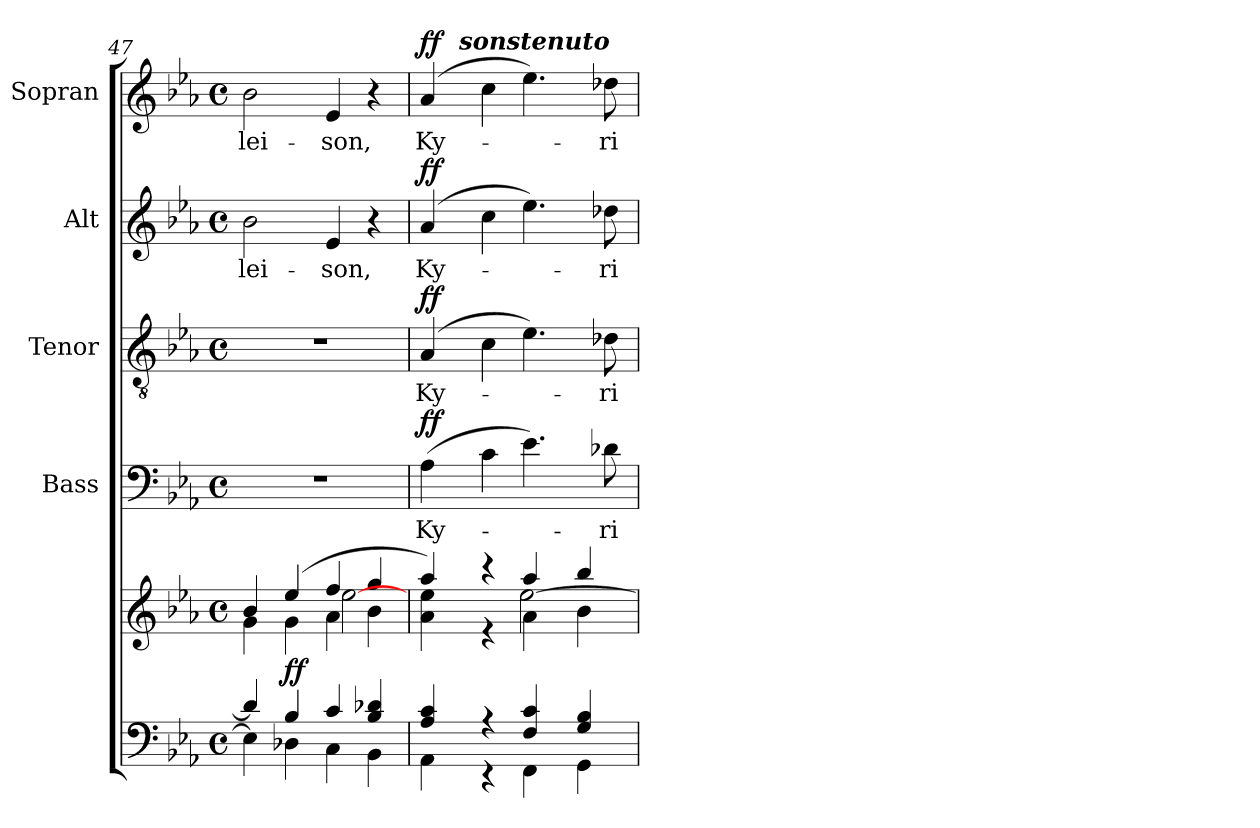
**kern	**kern	**dynam	**kern	**text	**dynam	**kern	**text	**dynam	**kern	**text	**dynam	**kern	**text	**dynam
*part5	*part5	*part5	*part4	*part4	*part4	*part3	*part3	*part3	*part2	*part2	*part2	*part1	*part1	*part1
*staff6	*staff5	*staff5/6	*staff4	*staff4	*staff4	*staff3	*staff3	*staff3	*staff2	*staff2	*staff2	*staff1	*staff1	*staff1
*	*	*	*I"Bass	*	*	*I"Tenor	*	*	*I"Alt	*	*	*I"Sopran	*	*
*	*	*	*I'B.	*	*	*I'T.	*	*	*I'A.	*	*	*I'S.	*	*
*clefF4	*clefG2	*	*clefF4	*	*	*clefGv2	*	*	*clefG2	*	*	*clefG2	*	*
*k[b-e-a-]	*k[b-e-a-]	*	*k[b-e-a-]	*	*	*k[b-e-a-]	*	*	*k[b-e-a-]	*	*	*k[b-e-a-]	*	*
*E-:	*E-:	*	*E-:	*	*	*E-:	*	*	*E-:	*	*	*E-:	*	*
*M4/4	*M4/4	*	*M4/4	*	*	*M4/4	*	*	*M4/4	*	*	*M4/4	*	*
*met(c)	*met(c)	*	*met(c)	*	*	*met(c)	*	*	*met(c)	*	*	*met(c)	*	*
=47	=47	=47	=47	=47	=47	=47	=47	=47	=47	=47	=47	=47	=47	=47
*^	*^	*	*	*	*	*	*	*	*	*	*	*	*	*
*	*	*	*^	*	*	*	*	*	*	*	*	*	*	*	*	*
!	!	!	!	!	!	!	!	!	!	!	!	!	!LO:LY:b	!	!	!LO:LY:b	!
4d-/]	4E-\]	4b-/	4g\	2ryy	.	1r	.	.	1r	.	.	2b-\	-lei-	.	2b-\	-lei-	.
!	!	!	!	!	!LO:DY:b	!	!	!	!	!	!	!	!	!	!	!	!
4B-/	4D-X\	(4ee-/	4g\	.	ff	.	.	.	.	.	.	.	.	.	.	.	.
!	!	!	!	!	!	!	!	!	!	!	!	!	!LO:LY:b	!	!	!LO:LY:b	!
4c/	4C\	4ff/	4a-\	[<2ee-\	.	.	.	.	.	.	.	4e-/	-son,	.	4e-/	-son,	.
4B-/ 4d-X/	4BB-\	4gg/	4b-\	.	.	.	.	.	.	.	.	4r	.	.	4r	.	.
=48	=48	=48	=48	=48	=48	=48	=48	=48	=48	=48	=48	=48	=48	=48	=48	=48	=48
!	!	!	!	!	!	!	!LO:LY:b	!LO:DY:a	!	!LO:LY:b	!LO:DY:a	!	!LO:LY:b	!LO:DY:a	!	!LO:LY:b	!LO:DY:a
*	*	*	*	*	*	*	*	*	*	*	*	*	*	*	*^	*	*
4A-/ 4c/	4AA-\	4aa-/)	4a-\ 4ee-\	2ryy	.	(>4A-\	Ky-	ff	(4A-/	Ky-	ff	(4a-/	Ky-	ff	(4a-/	8ryy	Ky-	ff
.	.	.	.	.	.	.	.	.	.	.	.	.	.	.	.	32ryy	.	.
!	!	!	!	!	!	!	!	!	!	!	!	!	!	!	!	!LO:TX:a:Bi:t=sonstenuto	!	!
.	.	.	.	.	.	.	.	.	.	.	.	.	.	.	.	2ryy	.	.
4r	4r	4r	4r	.	.	4c\	.	.	4c\	.	.	4cc\	.	.	4cc\	.	.	.
4F/ 4c/	4FF\	4aa-/	4a-\	[<2ee-\	.	4.e-\)	.	.	4.e-\)	.	.	4.ee-\)	.	.	4.ee-\)	.	.	.
.	.	.	.	.	.	.	.	.	.	.	.	.	.	.	.	4ryy	.	.
4G/ 4B-/	4GG\	4bb-/	4b-\	.	.	.	.	.	.	.	.	.	.	.	.	.	.	.
!	!	!	!	!	!	!	!LO:LY:b	!	!	!LO:LY:b	!	!	!LO:LY:b	!	!	!	!LO:LY:b	!
.	.	.	.	.	.	8d-X\	-ri-	.	8d-X\	-ri-	.	8dd-X\	-ri-	.	8dd-X\	.	-ri-	.
.	.	.	.	.	.	.	.	.	.	.	.	.	.	.	.	16.ryy	.	.
*v	*v	*	*	*	*	*	*	*	*	*	*	*	*	*	*v	*v	*	*
*	*v	*v	*v	*	*	*	*	*	*	*	*	*	*	*	*	*
=	=	=	=	=	=	=	=	=	=	=	=	=	=	=
*-	*-	*-	*-	*-	*-	*-	*-	*-	*-	*-	*-	*-	*-	*-
